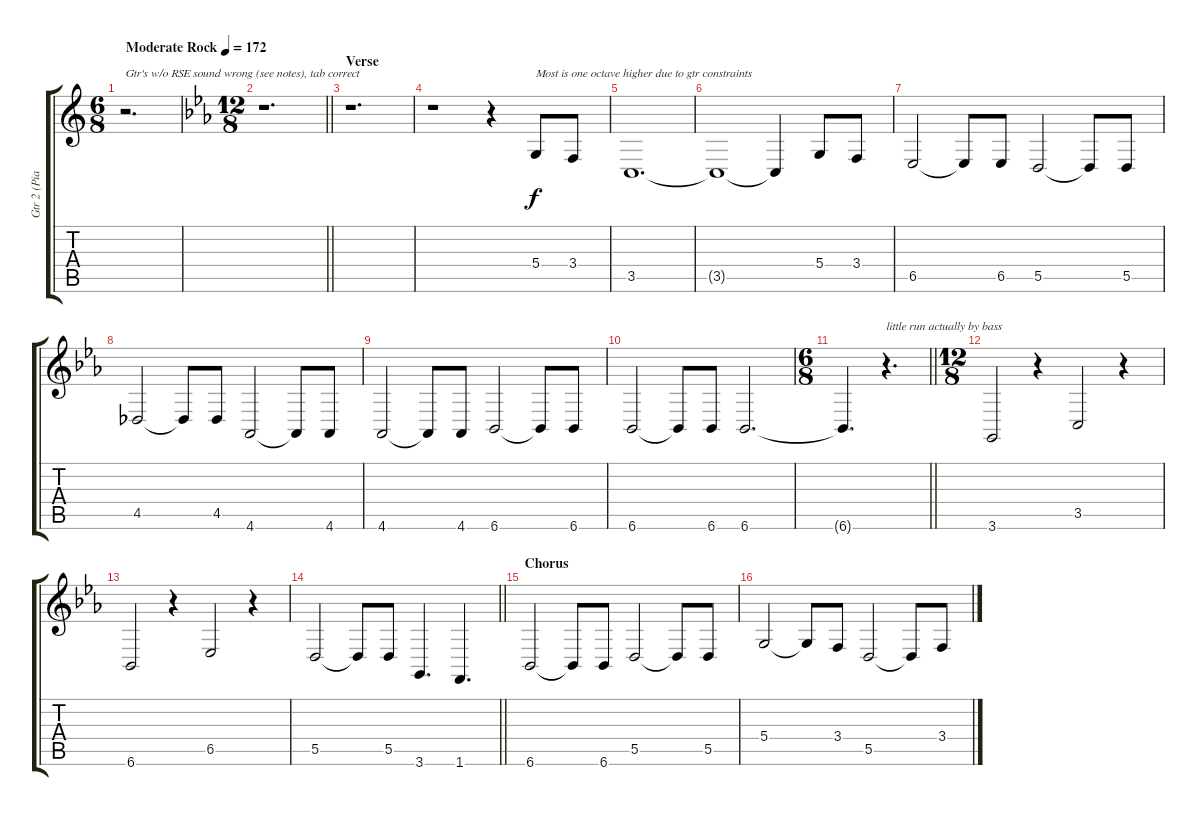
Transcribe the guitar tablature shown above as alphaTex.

\track ("Gtr 2 (Piano left hand etc)" "Gtr 2 (Pia") {instrument brightacousticpiano}
\staff {score tabs}
\tuning (E4 B3 G3 D3 A2 E2) {hide}
\ts (6 8)
\tempo (172 "Moderate Rock")
\clef g2
\ks c
r.2{d txt "Gtr's w/o RSE sound wrong (see notes), tab correct" dy f instrument brightacousticpiano} |
\ts (12 8)
\barLineRight lightlight
\ks cminor
r.1{d} |
\section ("" "Verse")
r.1{d} |
r.1 r.4 5.4.8{txt "Most is one octave higher due to gtr constraints"} 3.4.8 |
3.5.1{d} |
3.5{t}.1 3.5{t}.4 5.4.8 3.4.8 |
6.5.2 6.5{t}.8 6.5.8 5.5.2 5.5{t}.8 5.5.8 |
4.5.2 4.5{t}.8 4.5.8 4.6.2 4.6{t}.8 4.6.8 |
4.6.2 4.6{t}.8 4.6.8 6.6.2 6.6{t}.8 6.6.8 |
6.6.2 6.6{t}.8 6.6.8 6.6.2{d} |
\ts (6 8)
\barLineRight lightlight
6.6{t}.4{d} r.4{d txt "little run actually by bass"} |
\ts (12 8)
3.6.2 r.4 3.5.2 r.4 |
6.6.2 r.4 6.5.2 r.4 |
\barLineRight lightlight
5.5.2 5.5{t}.8 5.5.8 3.6.4{d} 1.6.4{d} |
\section ("" "Chorus")
6.6.2 6.6{t}.8 6.6.8 5.5.2 5.5{t}.8 5.5.8 |
5.4.2 5.4{t}.8 3.4.8 5.5.2 5.5{t}.8 3.4.8
